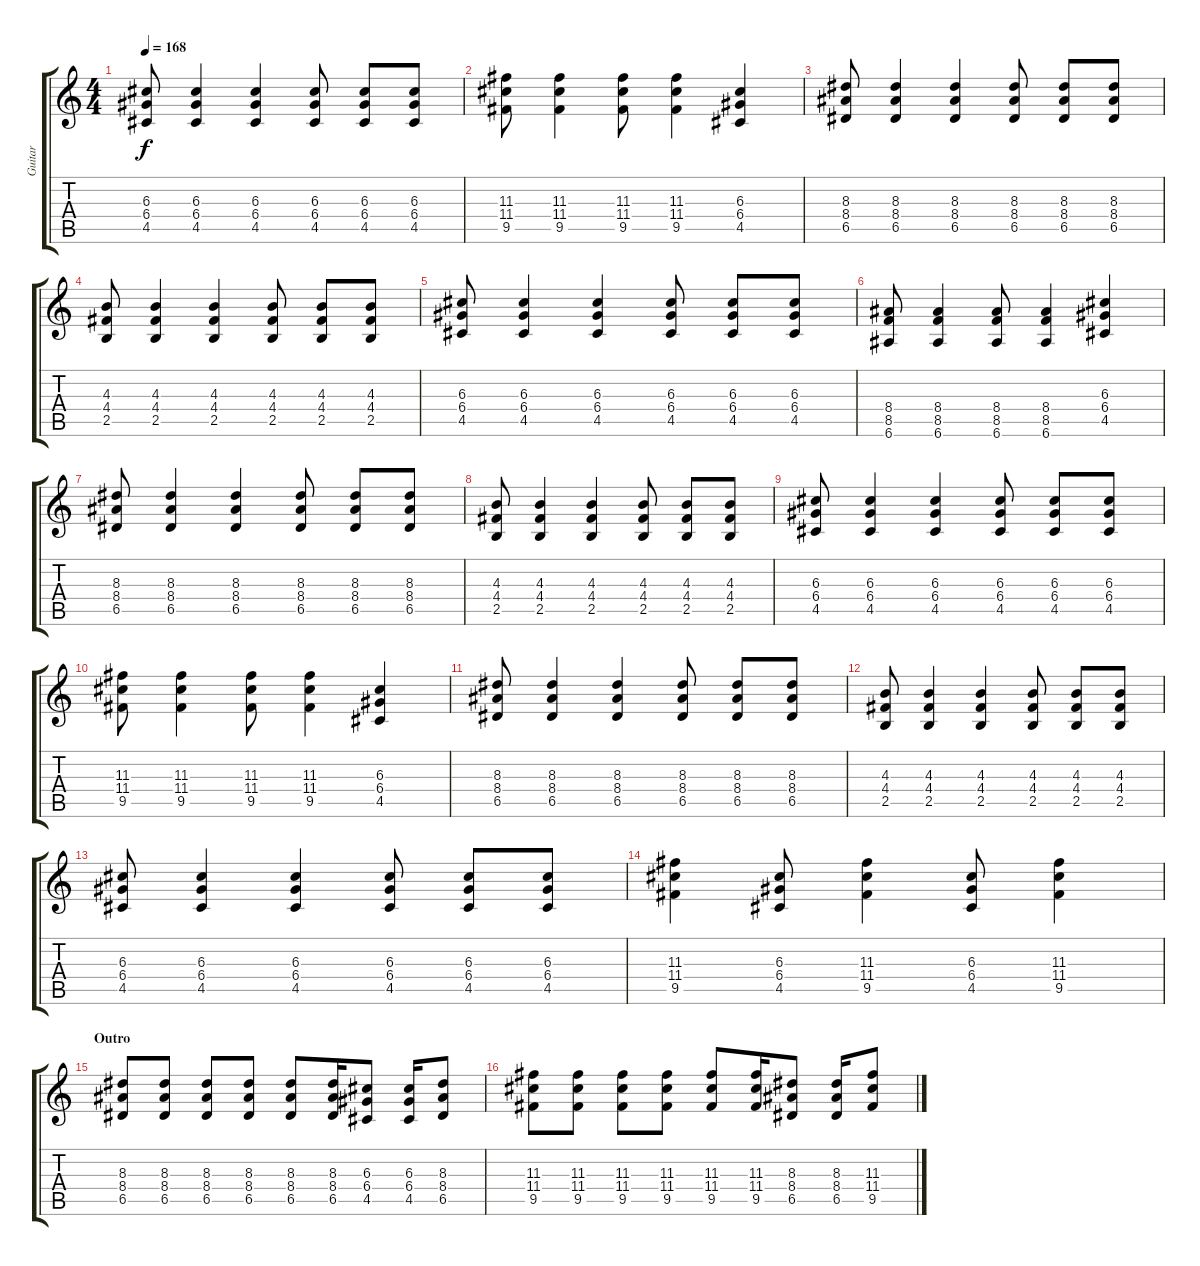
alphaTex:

\track ("Guitar" "Guitar") {instrument distortionguitar}
\staff {score tabs}
\tuning (E4 B3 G3 D3 A2 E2) {hide}
\ts (4 4)
\tempo 168
\clef g2
\ks c
(6.3 6.4 4.5).8{dy f} (6.3 6.4 4.5).4 (6.3 6.4 4.5).4 (6.3 6.4 4.5).8 (6.3 6.4 4.5).8 (6.3 6.4 4.5).8 |
(11.3 11.4 9.5).8 (11.3 11.4 9.5).4 (11.3 11.4 9.5).8 (11.3 11.4 9.5).4 (6.3 6.4 4.5).4 |
(8.3 8.4 6.5).8 (8.3 8.4 6.5).4 (8.3 8.4 6.5).4 (8.3 8.4 6.5).8 (8.3 8.4 6.5).8 (8.3 8.4 6.5).8 |
(4.3 4.4 2.5).8 (4.3 4.4 2.5).4 (4.3 4.4 2.5).4 (4.3 4.4 2.5).8 (4.3 4.4 2.5).8 (4.3 4.4 2.5).8 |
(6.3 6.4 4.5).8 (6.3 6.4 4.5).4 (6.3 6.4 4.5).4 (6.3 6.4 4.5).8 (6.3 6.4 4.5).8 (6.3 6.4 4.5).8 |
(8.4 8.5 6.6).8 (8.4 8.5 6.6).4 (8.4 8.5 6.6).8 (8.4 8.5 6.6).4 (6.3 6.4 4.5).4 |
(8.3 8.4 6.5).8 (8.3 8.4 6.5).4 (8.3 8.4 6.5).4 (8.3 8.4 6.5).8 (8.3 8.4 6.5).8 (8.3 8.4 6.5).8 |
(4.3 4.4 2.5).8 (4.3 4.4 2.5).4 (4.3 4.4 2.5).4 (4.3 4.4 2.5).8 (4.3 4.4 2.5).8 (4.3 4.4 2.5).8 |
(6.3 6.4 4.5).8 (6.3 6.4 4.5).4 (6.3 6.4 4.5).4 (6.3 6.4 4.5).8 (6.3 6.4 4.5).8 (6.3 6.4 4.5).8 |
(11.3 11.4 9.5).8 (11.3 11.4 9.5).4 (11.3 11.4 9.5).8 (11.3 11.4 9.5).4 (6.3 6.4 4.5).4 |
(8.3 8.4 6.5).8 (8.3 8.4 6.5).4 (8.3 8.4 6.5).4 (8.3 8.4 6.5).8 (8.3 8.4 6.5).8 (8.3 8.4 6.5).8 |
(4.3 4.4 2.5).8 (4.3 4.4 2.5).4 (4.3 4.4 2.5).4 (4.3 4.4 2.5).8 (4.3 4.4 2.5).8 (4.3 4.4 2.5).8 |
(6.3 6.4 4.5).8 (6.3 6.4 4.5).4 (6.3 6.4 4.5).4 (6.3 6.4 4.5).8 (6.3 6.4 4.5).8 (6.3 6.4 4.5).8 |
(11.3 11.4 9.5).4 (6.3 6.4 4.5).8 (11.3 11.4 9.5).4 (6.3 6.4 4.5).8 (11.3 11.4 9.5).4 |
\section ("" "Outro")
(8.3 8.4 6.5).8 (8.3 8.4 6.5).8 (8.3 8.4 6.5).8 (8.3 8.4 6.5).8 (8.3 8.4 6.5).8 (8.3 8.4 6.5).16 (6.3 6.4 4.5).8 (6.3 6.4 4.5).16 (8.3 8.4 6.5).8 |
(11.3 11.4 9.5).8 (11.3 11.4 9.5).8 (11.3 11.4 9.5).8 (11.3 11.4 9.5).8 (11.3 11.4 9.5).8 (11.3 11.4 9.5).16 (8.3 8.4 6.5).8 (8.3 8.4 6.5).16 (11.3 11.4 9.5).8
